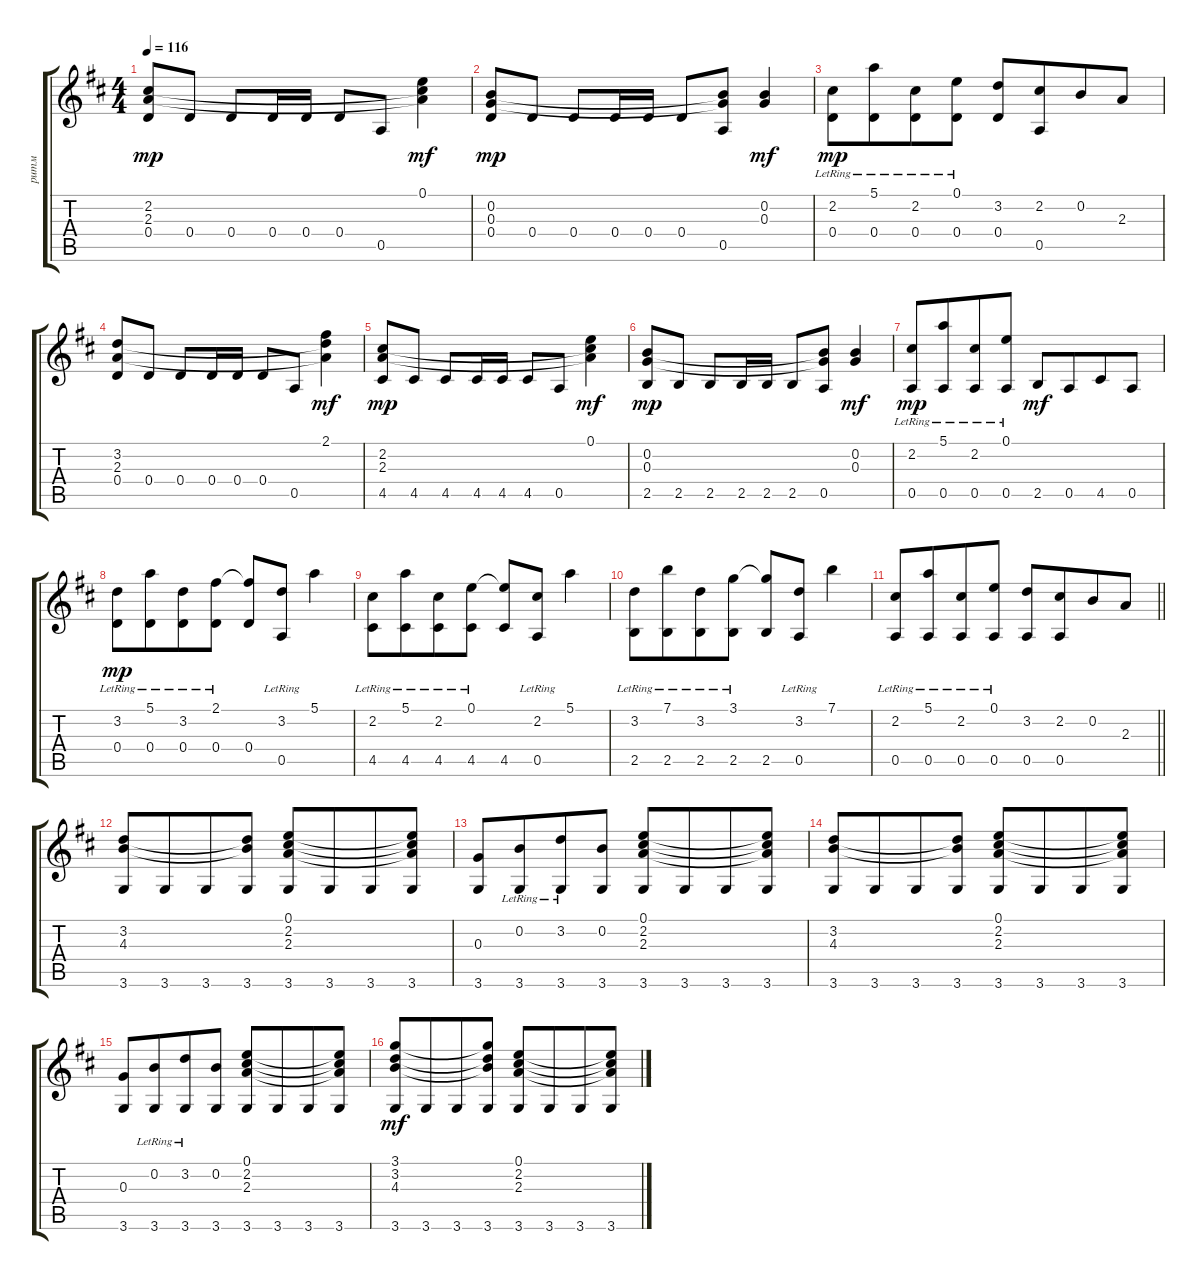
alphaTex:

\track ("ритм" "ритм") {instrument acousticguitarsteel}
\staff {score tabs}
\tuning (E4 B3 G3 D3 A2 E2) {hide}
\ts (4 4)
\tempo 116
\clef g2
\ks d
(2.2 2.3 0.4).8{dy mp} 0.4.8 0.4.8 0.4.16 0.4.16 0.4.8 0.5.8 (0.1 2.2{t} 2.3{t}).4{dy mf} |
(0.2 0.3 0.4).8{dy mp} 0.4.8 0.4.8 0.4.16 0.4.16 0.4.8 (0.2{t} 0.3{t} 0.5).8 (0.2 0.3).4{dy mf} |
(2.2{lr} 0.4).8{dy mp} (5.1{lr} 0.4).8{beam merge} (2.2{lr} 0.4).8 (0.1{lr} 0.4).8 (3.2 0.4).8 (2.2 0.5).8{beam merge} 0.2.8 2.3.8 |
(3.2 2.3 0.4).8 0.4.8 0.4.8 0.4.16 0.4.16 0.4.8 0.5.8 (2.1 3.2{t} 2.3{t}).4{dy mf} |
(2.2 2.3 4.5).8{dy mp} 4.5.8 4.5.8 4.5.16 4.5.16 4.5.8 0.5.8 (0.1 2.2{t} 2.3{t}).4{dy mf} |
(0.2 0.3 2.5).8{dy mp} 2.5.8 2.5.8 2.5.16 2.5.16 2.5.8 (0.2{t} 0.3{t} 0.5).8 (0.2 0.3).4{dy mf} |
(2.2{lr} 0.5).8{dy mp} (5.1{lr} 0.5).8{beam merge} (2.2{lr} 0.5).8 (0.1{lr} 0.5).8 2.5.8{dy mf} 0.5.8{beam merge} 4.5.8 0.5.8 |
(3.2{lr} 0.4).8{dy mp} (5.1{lr} 0.4).8{beam merge} (3.2{lr} 0.4).8 (2.1{lr} 0.4).8 (2.1{t} 0.4).8 (3.2{lr} 0.5).8 5.1.4 |
(2.2{lr} 4.5).8 (5.1{lr} 4.5).8{beam merge} (2.2{lr} 4.5).8 (0.1{lr} 4.5).8 (0.1{t} 4.5).8 (2.2{lr} 0.5).8 5.1.4 |
(3.2{lr} 2.5).8 (7.1{lr} 2.5).8{beam merge} (3.2{lr} 2.5).8 (3.1{lr} 2.5).8 (3.1{t} 2.5).8 (3.2{lr} 0.5).8 7.1.4 |
\barLineRight lightlight
(2.2{lr} 0.5).8 (5.1{lr} 0.5).8{beam merge} (2.2{lr} 0.5).8 (0.1{lr} 0.5).8 (3.2 0.5).8 (2.2 0.5).8{beam merge} 0.2.8 2.3.8 |
(3.2 4.3 3.6).8 3.6.8{beam merge} 3.6.8 (3.2{t} 4.3{t} 3.6).8 (0.1 2.2 2.3 3.6).8 3.6.8{beam merge} 3.6.8 (0.1{t} 2.2{t} 2.3{t} 3.6).8 |
(0.3 3.6).8 (0.2{lr} 3.6).8{beam merge} (3.2{lr} 3.6).8 (0.2 3.6).8 (0.1 2.2 2.3 3.6).8 3.6.8{beam merge} 3.6.8 (0.1{t} 2.2{t} 2.3{t} 3.6).8 |
(3.2 4.3 3.6).8 3.6.8{beam merge} 3.6.8 (3.2{t} 4.3{t} 3.6).8 (0.1 2.2 2.3 3.6).8 3.6.8{beam merge} 3.6.8 (0.1{t} 2.2{t} 2.3{t} 3.6).8 |
(0.3 3.6).8 (0.2{lr} 3.6).8{beam merge} (3.2{lr} 3.6).8 (0.2 3.6).8 (0.1 2.2 2.3 3.6).8 3.6.8{beam merge} 3.6.8 (0.1{t} 2.2{t} 2.3{t} 3.6).8 |
(3.1 3.2 4.3 3.6).8{dy mf} 3.6.8{beam merge} 3.6.8 (3.1{t} 3.2{t} 4.3{t} 3.6).8 (0.1 2.2 2.3 3.6).8 3.6.8{beam merge} 3.6.8 (0.1{t} 2.2{t} 2.3{t} 3.6).8
